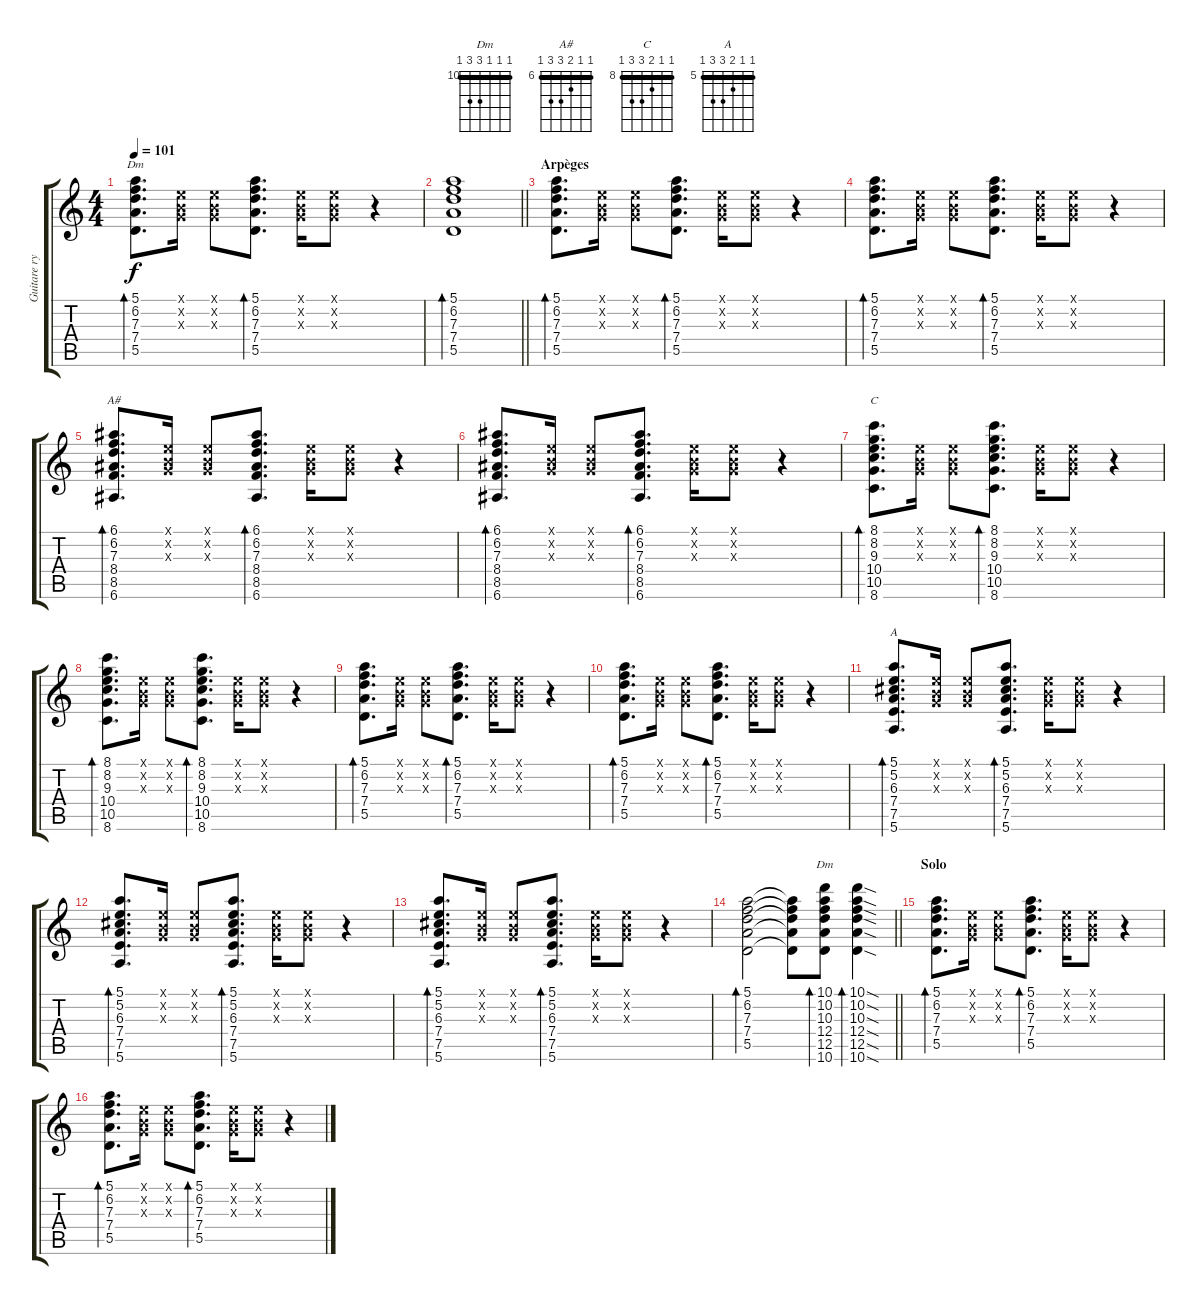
\track ("Guitare rythmique" "Guitare ry") {instrument acousticguitarsteel}
\staff {score tabs}
\tuning (E4 B3 G3 D3 A2 E2) {hide}
\chord ("Dm" 5 6 7 7 5 x) {firstfret 5 barre 5}
\chord ("A#" 6 6 7 8 8 6) {firstfret 6 barre 6}
\chord ("C" 8 8 9 10 10 8) {firstfret 8 barre 8}
\chord ("A" 5 5 6 7 7 5) {firstfret 5 barre 5}
\chord ("Dm" 10 10 10 12 12 10) {firstfret 10 barre 10}
\ts (4 4)
\tempo 101
\clef g2
\ks c
(5.1 6.2 7.3 7.4 5.5).8{d bd 60 ch "Dm" dy f} (0.1{x} 0.2{x} 0.3{x}).16 (0.1{x} 0.2{x} 0.3{x}).8 (5.1 6.2 7.3 7.4 5.5).8{d bd 60} (0.1{x} 0.2{x} 0.3{x}).16 (0.1{x} 0.2{x} 0.3{x}).8 r.4 |
\barLineRight lightlight
(5.1 6.2 7.3 7.4 5.5).1{bd 60} |
\section ("" "Arpèges")
(5.1 6.2 7.3 7.4 5.5).8{d bd 60} (0.1{x} 0.2{x} 0.3{x}).16 (0.1{x} 0.2{x} 0.3{x}).8 (5.1 6.2 7.3 7.4 5.5).8{d bd 60} (0.1{x} 0.2{x} 0.3{x}).16 (0.1{x} 0.2{x} 0.3{x}).8 r.4 |
(5.1 6.2 7.3 7.4 5.5).8{d bd 60} (0.1{x} 0.2{x} 0.3{x}).16 (0.1{x} 0.2{x} 0.3{x}).8 (5.1 6.2 7.3 7.4 5.5).8{d bd 60} (0.1{x} 0.2{x} 0.3{x}).16 (0.1{x} 0.2{x} 0.3{x}).8 r.4 |
(6.1 6.2 7.3 8.4 8.5 6.6).8{d bd 60 ch "A#"} (0.1{x} 0.2{x} 0.3{x}).16 (0.1{x} 0.2{x} 0.3{x}).8 (6.1 6.2 7.3 8.4 8.5 6.6).8{d bd 60} (0.1{x} 0.2{x} 0.3{x}).16 (0.1{x} 0.2{x} 0.3{x}).8 r.4 |
(6.1 6.2 7.3 8.4 8.5 6.6).8{d bd 60} (0.1{x} 0.2{x} 0.3{x}).16 (0.1{x} 0.2{x} 0.3{x}).8 (6.1 6.2 7.3 8.4 8.5 6.6).8{d bd 60} (0.1{x} 0.2{x} 0.3{x}).16 (0.1{x} 0.2{x} 0.3{x}).8 r.4 |
(8.1 8.2 9.3 10.4 10.5 8.6).8{d bd 60 ch "C"} (0.1{x} 0.2{x} 0.3{x}).16 (0.1{x} 0.2{x} 0.3{x}).8 (8.1 8.2 9.3 10.4 10.5 8.6).8{d bd 60} (0.1{x} 0.2{x} 0.3{x}).16 (0.1{x} 0.2{x} 0.3{x}).8 r.4 |
(8.1 8.2 9.3 10.4 10.5 8.6).8{d bd 60} (0.1{x} 0.2{x} 0.3{x}).16 (0.1{x} 0.2{x} 0.3{x}).8 (8.1 8.2 9.3 10.4 10.5 8.6).8{d bd 60} (0.1{x} 0.2{x} 0.3{x}).16 (0.1{x} 0.2{x} 0.3{x}).8 r.4 |
(5.1 6.2 7.3 7.4 5.5).8{d bd 60} (0.1{x} 0.2{x} 0.3{x}).16 (0.1{x} 0.2{x} 0.3{x}).8 (5.1 6.2 7.3 7.4 5.5).8{d bd 60} (0.1{x} 0.2{x} 0.3{x}).16 (0.1{x} 0.2{x} 0.3{x}).8 r.4 |
(5.1 6.2 7.3 7.4 5.5).8{d bd 60} (0.1{x} 0.2{x} 0.3{x}).16 (0.1{x} 0.2{x} 0.3{x}).8 (5.1 6.2 7.3 7.4 5.5).8{d bd 60} (0.1{x} 0.2{x} 0.3{x}).16 (0.1{x} 0.2{x} 0.3{x}).8 r.4 |
(5.1 5.2 6.3 7.4 7.5 5.6).8{d bd 60 ch "A"} (0.1{x} 0.2{x} 0.3{x}).16 (0.1{x} 0.2{x} 0.3{x}).8 (5.1 5.2 6.3 7.4 7.5 5.6).8{d bd 60} (0.1{x} 0.2{x} 0.3{x}).16 (0.1{x} 0.2{x} 0.3{x}).8 r.4 |
(5.1 5.2 6.3 7.4 7.5 5.6).8{d bd 60} (0.1{x} 0.2{x} 0.3{x}).16 (0.1{x} 0.2{x} 0.3{x}).8 (5.1 5.2 6.3 7.4 7.5 5.6).8{d bd 60} (0.1{x} 0.2{x} 0.3{x}).16 (0.1{x} 0.2{x} 0.3{x}).8 r.4 |
(5.1 5.2 6.3 7.4 7.5 5.6).8{d bd 60} (0.1{x} 0.2{x} 0.3{x}).16 (0.1{x} 0.2{x} 0.3{x}).8 (5.1 5.2 6.3 7.4 7.5 5.6).8{d bd 60} (0.1{x} 0.2{x} 0.3{x}).16 (0.1{x} 0.2{x} 0.3{x}).8 r.4 |
\barLineRight lightlight
(5.1 6.2 7.3 7.4 5.5).2{bd 60} (5.1{t} 6.2{t} 7.3{t} 7.4{t} 5.5{t}).8 (10.1 10.2 10.3 12.4 12.5 10.6).8{bd 60 ch "Dm"} (10.1{sod} 10.2{sod} 10.3{sod} 12.4{sod} 12.5{sod} 10.6{sod}).4{bd 60} |
\section ("" "Solo")
(5.1 6.2 7.3 7.4 5.5).8{d bd 60} (0.1{x} 0.2{x} 0.3{x}).16 (0.1{x} 0.2{x} 0.3{x}).8 (5.1 6.2 7.3 7.4 5.5).8{d bd 60} (0.1{x} 0.2{x} 0.3{x}).16 (0.1{x} 0.2{x} 0.3{x}).8 r.4 |
(5.1 6.2 7.3 7.4 5.5).8{d bd 60} (0.1{x} 0.2{x} 0.3{x}).16 (0.1{x} 0.2{x} 0.3{x}).8 (5.1 6.2 7.3 7.4 5.5).8{d bd 60} (0.1{x} 0.2{x} 0.3{x}).16 (0.1{x} 0.2{x} 0.3{x}).8 r.4
